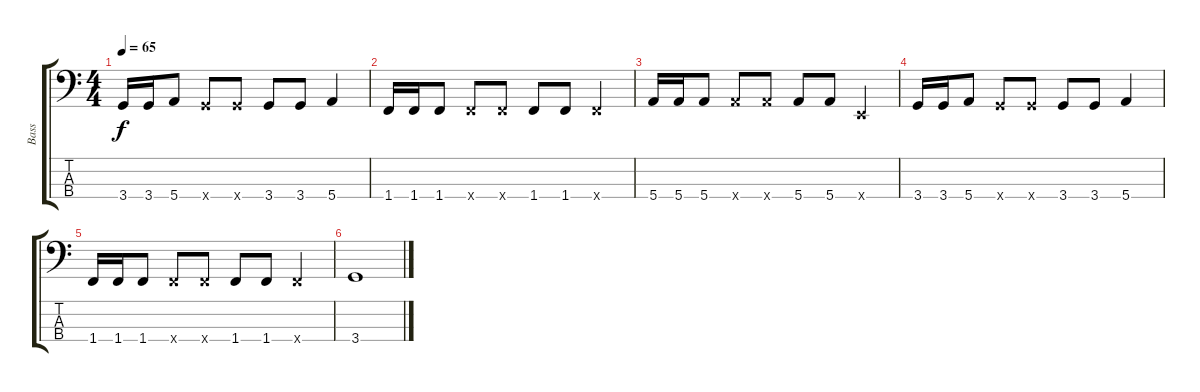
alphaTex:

\track ("Bass" "Bass") {instrument acousticbass}
\staff {score tabs}
\tuning (G2 D2 A1 E1) {hide}
\ts (4 4)
\tempo 65
\clef f4
\ks c
3.4.16{dy f instrument acousticbass} 3.4.16 5.4.8 3.4{x}.8 3.4{x}.8 3.4.8 3.4.8 5.4.4 |
1.4.16 1.4.16 1.4.8 1.4{x}.8 1.4{x}.8 1.4.8 1.4.8 1.4{x}.4 |
5.4.16 5.4.16 5.4.8 5.4{x}.8 5.4{x}.8 5.4.8 5.4.8 0.4{x}.4 |
3.4.16 3.4.16 5.4.8 3.4{x}.8 3.4{x}.8 3.4.8 3.4.8 5.4.4 |
1.4.16 1.4.16 1.4.8 1.4{x}.8 1.4{x}.8 1.4.8 1.4.8 1.4{x}.4 |
3.4.1
